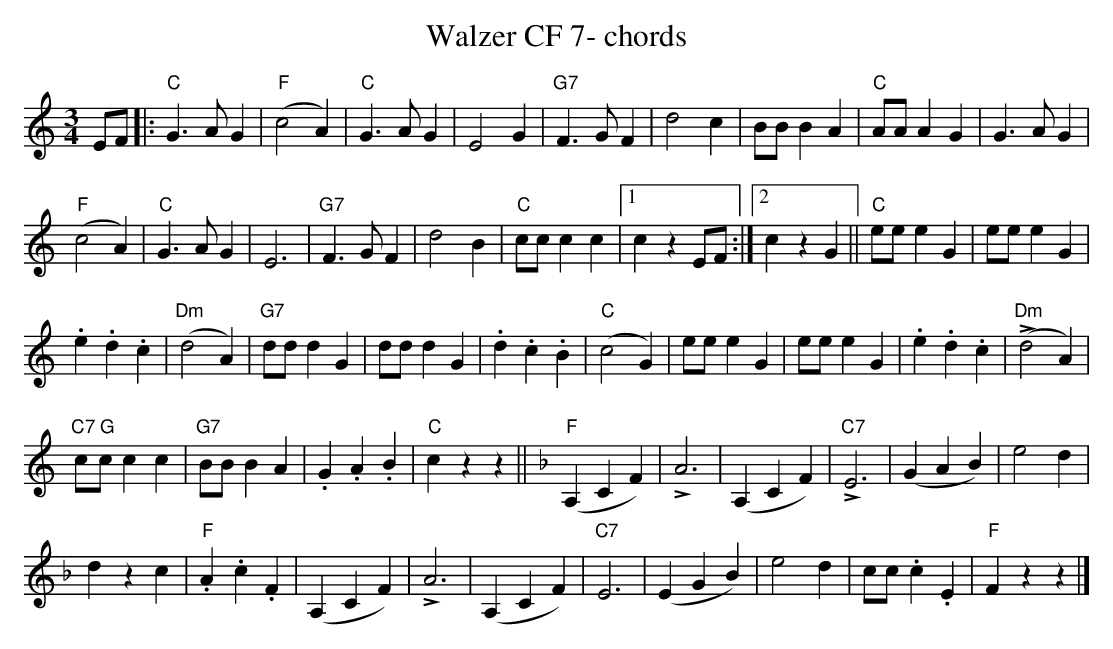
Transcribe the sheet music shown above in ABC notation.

X:1
T:Walzer CF 7- chords
M:3/4
L:1/4
K:Cmaj%%MIDI gchordon
E/2F/2 |: "C"G>AG | "F"(c2A) | "C"G>AG | E2G | "G7"F>GF | d2c | B/2B/2 BA | "C"A/2A/2 AG | G>AG |
"F"(c2A) | "C"G>AG | E3 | "G7"F>GF | d2B | "C"c/2c/2 cc |1 cz E/2F/2 :|2 czG || "C"e/2e/2 eG | e/2e/2 eG |
.e.d.c | "Dm"(d2A) | "G7"d/2d/2 dG | d/2d/2 dG | .d.c.B | "C"(c2G) | e/2e/2 eG | e/2e/2 eG | .e.d.c | "Dm"(!>!d2A) |
"C7"c/2"G"c/2 cc | "G7"B/2B/2 BA | .G.A.B | "C"czz || [K:Fmaj] "F"(A,CF) | !>!A3 | (A,CF) | "C7"!>!E3 | (GAB) | e2d |
dzc | "F".A.c.F | (A,CF) | !>!A3 | (A,CF) | "C7"E3 | (EGB) | e2d | c/2c/2 .c.E | "F"Fzz |]
